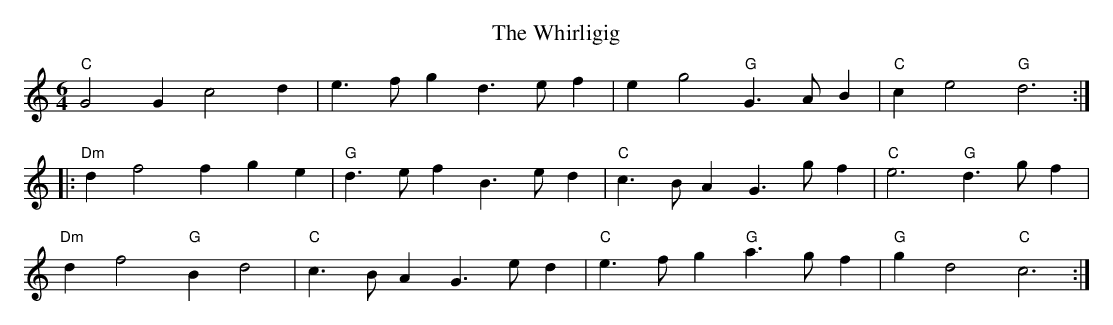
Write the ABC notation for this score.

X:1
T:The Whirligig
M:6/4
L:1/4
K:C
"C" G2 G c2 d | e > f g d > e f | e g2 "G" G > A B | "C" c e2 "G" d3 :|
|: "Dm" d f2 f g e | "G" d > e f B > e d | "C" c > B A G > g f | "C" e3 "G" d > g f |
"Dm" d f2 "G" B d2 | "C" c > B A G > e d | "C" e > f g "G" a > g f | "G" g d2 "C" c3 :|
